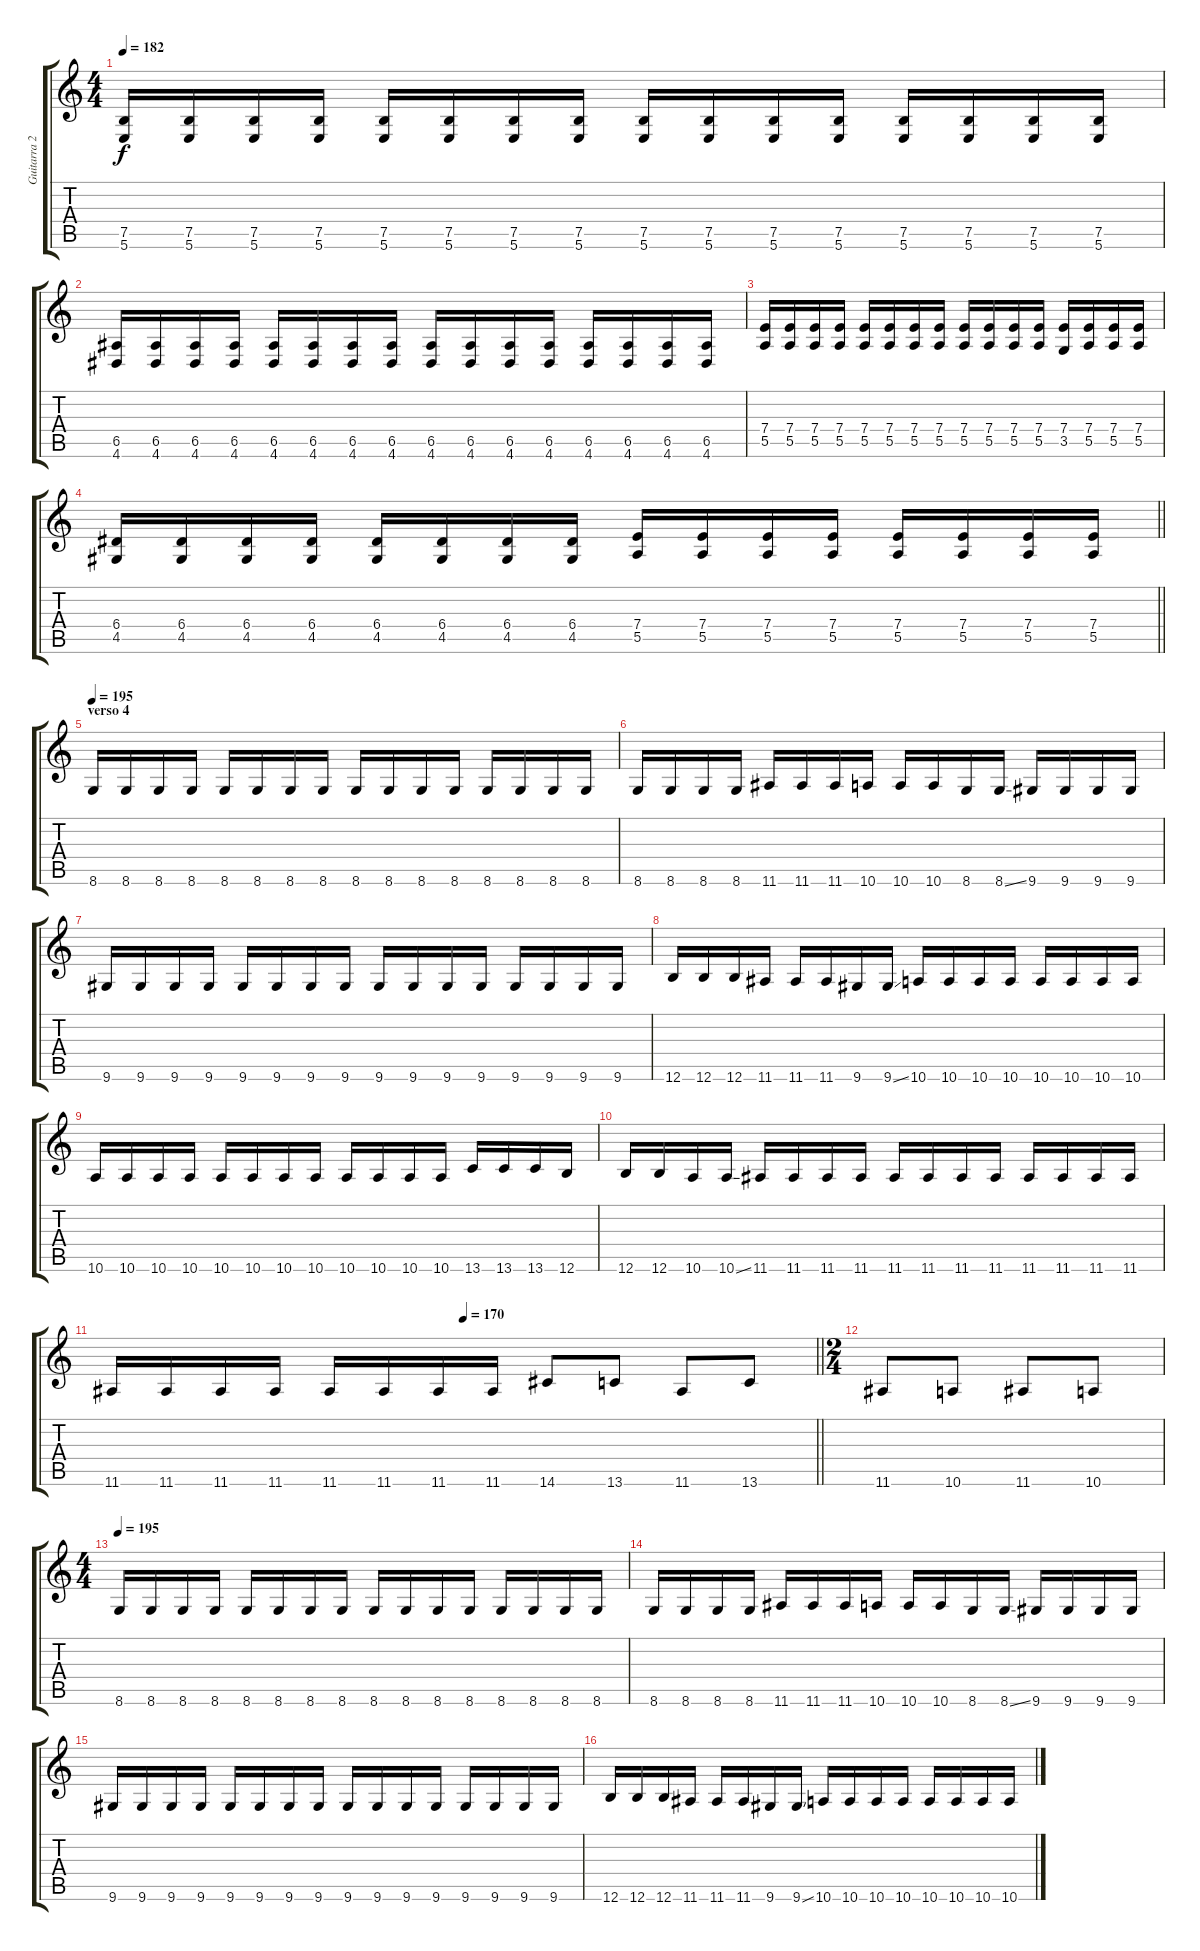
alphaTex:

\track ("Guitarra 2" "Guitarra 2") {instrument distortionguitar}
\staff {score tabs}
\tuning (B3 Gb3 D3 A2 E2 B1) {hide}
\ts (4 4)
\tempo 182
\clef g2
\ks c
(7.5 5.6).16{dy f} (7.5 5.6).16 (7.5 5.6).16 (7.5 5.6).16 (7.5 5.6).16 (7.5 5.6).16 (7.5 5.6).16 (7.5 5.6).16 (7.5 5.6).16 (7.5 5.6).16 (7.5 5.6).16 (7.5 5.6).16 (7.5 5.6).16 (7.5 5.6).16 (7.5 5.6).16 (7.5 5.6).16 |
(6.5 4.6).16 (6.5 4.6).16 (6.5 4.6).16 (6.5 4.6).16 (6.5 4.6).16 (6.5 4.6).16 (6.5 4.6).16 (6.5 4.6).16 (6.5 4.6).16 (6.5 4.6).16 (6.5 4.6).16 (6.5 4.6).16 (6.5 4.6).16 (6.5 4.6).16 (6.5 4.6).16 (6.5 4.6).16 |
(7.4 5.5).16 (7.4 5.5).16 (7.4 5.5).16 (7.4 5.5).16 (7.4 5.5).16 (7.4 5.5).16 (7.4 5.5).16 (7.4 5.5).16 (7.4 5.5).16 (7.4 5.5).16 (7.4 5.5).16 (7.4 5.5).16 (7.4 3.5).16 (7.4 5.5).16 (7.4 5.5).16 (7.4 5.5).16 |
\barLineRight lightlight
(6.4 4.5).16 (6.4 4.5).16 (6.4 4.5).16 (6.4 4.5).16 (6.4 4.5).16 (6.4 4.5).16 (6.4 4.5).16 (6.4 4.5).16 (7.4 5.5).16 (7.4 5.5).16 (7.4 5.5).16 (7.4 5.5).16 (7.4 5.5).16 (7.4 5.5).16 (7.4 5.5).16 (7.4 5.5).16 |
\section ("" "verso 4")
\tempo 195
8.6.16 8.6.16 8.6.16 8.6.16 8.6.16 8.6.16 8.6.16 8.6.16 8.6.16 8.6.16 8.6.16 8.6.16 8.6.16 8.6.16 8.6.16 8.6.16 |
8.6.16 8.6.16 8.6.16 8.6.16 11.6.16 11.6.16 11.6.16 10.6.16 10.6.16 10.6.16 8.6.16 8.6{ss}.16 9.6.16 9.6.16 9.6.16 9.6.16 |
9.6.16 9.6.16 9.6.16 9.6.16 9.6.16 9.6.16 9.6.16 9.6.16 9.6.16 9.6.16 9.6.16 9.6.16 9.6.16 9.6.16 9.6.16 9.6.16 |
12.6.16 12.6.16 12.6.16 11.6.16 11.6.16 11.6.16 9.6.16 9.6{ss}.16 10.6.16 10.6.16 10.6.16 10.6.16 10.6.16 10.6.16 10.6.16 10.6.16 |
10.6.16 10.6.16 10.6.16 10.6.16 10.6.16 10.6.16 10.6.16 10.6.16 10.6.16 10.6.16 10.6.16 10.6.16 13.6.16 13.6.16 13.6.16 12.6.16 |
12.6.16 12.6.16 10.6.16 10.6{ss}.16 11.6.16 11.6.16 11.6.16 11.6.16 11.6.16 11.6.16 11.6.16 11.6.16 11.6.16 11.6.16 11.6.16 11.6.16 |
\tempo (170 0.5)
\barLineRight lightlight
11.6.16 11.6.16 11.6.16 11.6.16 11.6.16 11.6.16 11.6.16 11.6.16 14.6.8 13.6.8 11.6.8 13.6.8 |
\ts (2 4)
11.6.8 10.6.8 11.6.8 10.6.8 |
\ts (4 4)
\tempo 195
8.6.16 8.6.16 8.6.16 8.6.16 8.6.16 8.6.16 8.6.16 8.6.16 8.6.16 8.6.16 8.6.16 8.6.16 8.6.16 8.6.16 8.6.16 8.6.16 |
8.6.16 8.6.16 8.6.16 8.6.16 11.6.16 11.6.16 11.6.16 10.6.16 10.6.16 10.6.16 8.6.16 8.6{ss}.16 9.6.16 9.6.16 9.6.16 9.6.16 |
9.6.16 9.6.16 9.6.16 9.6.16 9.6.16 9.6.16 9.6.16 9.6.16 9.6.16 9.6.16 9.6.16 9.6.16 9.6.16 9.6.16 9.6.16 9.6.16 |
12.6.16 12.6.16 12.6.16 11.6.16 11.6.16 11.6.16 9.6.16 9.6{ss}.16 10.6.16 10.6.16 10.6.16 10.6.16 10.6.16 10.6.16 10.6.16 10.6.16
